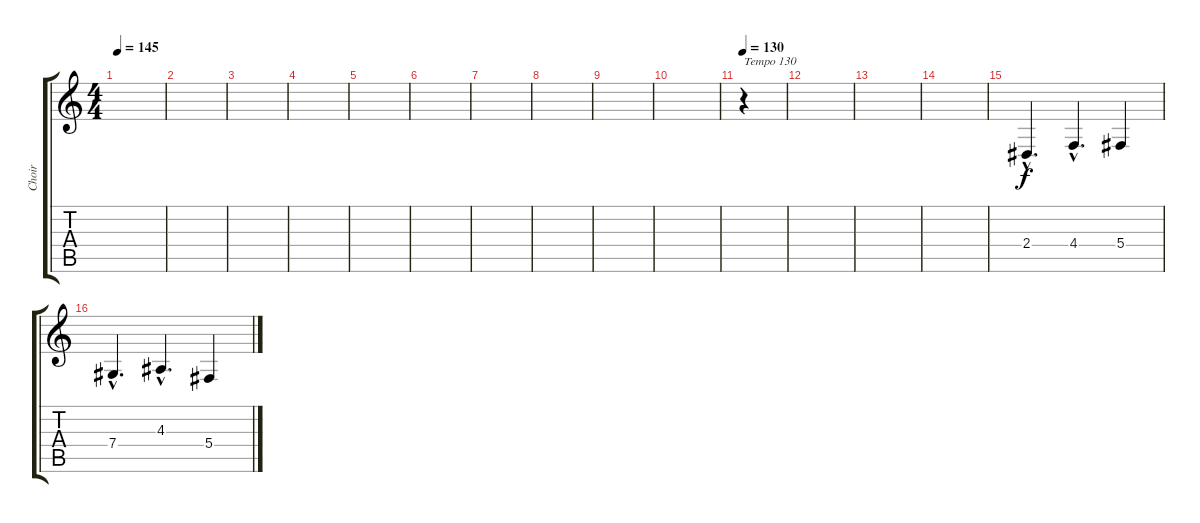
\track ("Choir" "Choir") {instrument tremolostrings}
\staff {score tabs}
\tuning (Eb4 Bb3 Gb3 Db3 Ab2 Eb2) {hide}
\ts (4 4)
\tempo 145
\clef g2
\ks c
|
|
|
|
|
|
|
|
|
|
\tempo 130
r.4{txt "Tempo 130"} |
|
|
|
2.4{hac}.4{d} 4.4{hac}.4{d} 5.4.4 |
7.4{hac}.4{d} 4.3{hac}.4{d} 5.4.4
